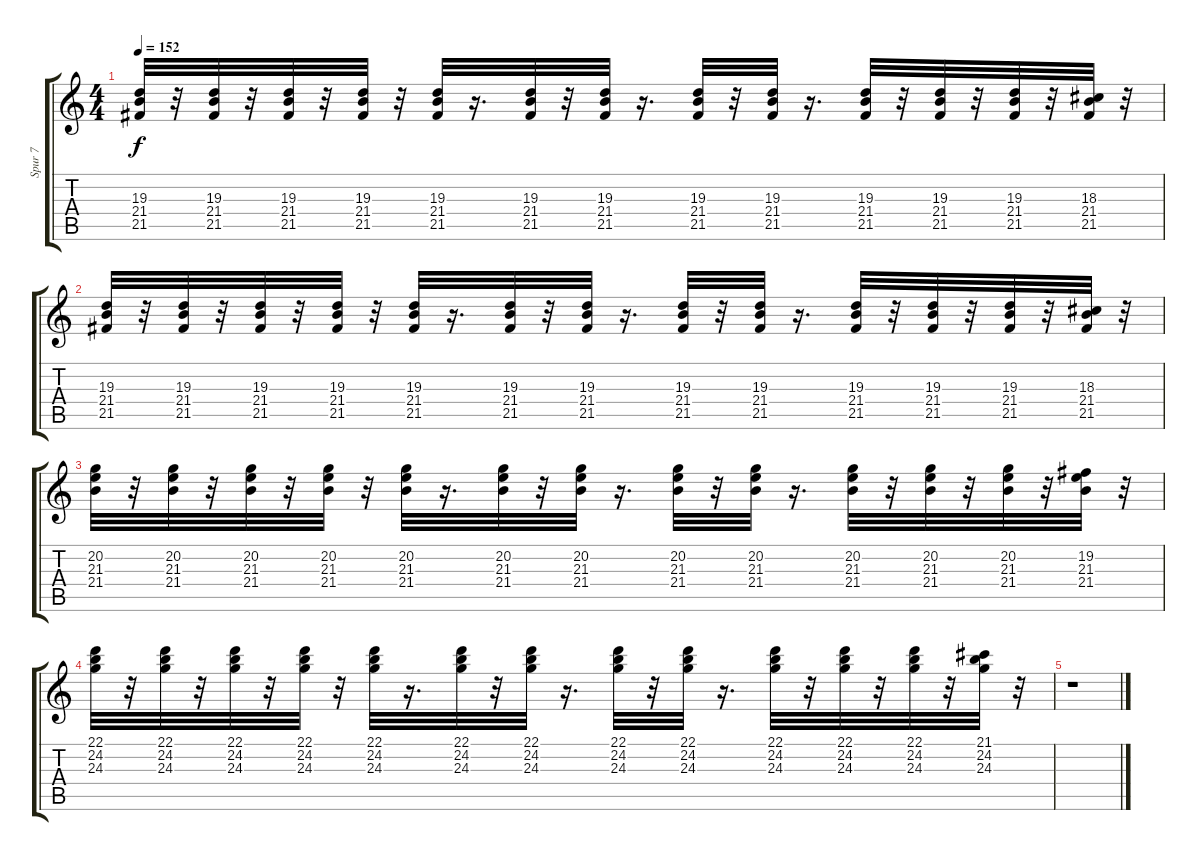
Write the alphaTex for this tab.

\track ("Spur 7" "Spur 7") {instrument pizzicatostrings}
\staff {score tabs}
\tuning (E4 B3 G3 D3 A2 E2) {hide}
\ts (4 4)
\tempo 152
\clef g2
\ks c
(19.3 21.4 21.5).32{dy f} r.32 (19.3 21.4 21.5).32 r.32 (19.3 21.4 21.5).32 r.32 (19.3 21.4 21.5).32 r.32 (19.3 21.4 21.5).32 r.16{d} (19.3 21.4 21.5).32 r.32 (19.3 21.4 21.5).32 r.16{d} (19.3 21.4 21.5).32 r.32 (19.3 21.4 21.5).32 r.16{d} (19.3 21.4 21.5).32 r.32 (19.3 21.4 21.5).32 r.32 (19.3 21.4 21.5).32 r.32 (18.3 21.4 21.5).32 r.32 |
(19.3 21.4 21.5).32 r.32 (19.3 21.4 21.5).32 r.32 (19.3 21.4 21.5).32 r.32 (19.3 21.4 21.5).32 r.32 (19.3 21.4 21.5).32 r.16{d} (19.3 21.4 21.5).32 r.32 (19.3 21.4 21.5).32 r.16{d} (19.3 21.4 21.5).32 r.32 (19.3 21.4 21.5).32 r.16{d} (19.3 21.4 21.5).32 r.32 (19.3 21.4 21.5).32 r.32 (19.3 21.4 21.5).32 r.32 (18.3 21.4 21.5).32 r.32 |
(20.2 21.3 21.4).32 r.32 (20.2 21.3 21.4).32 r.32 (20.2 21.3 21.4).32 r.32 (20.2 21.3 21.4).32 r.32 (20.2 21.3 21.4).32 r.16{d} (20.2 21.3 21.4).32 r.32 (20.2 21.3 21.4).32 r.16{d} (20.2 21.3 21.4).32 r.32 (20.2 21.3 21.4).32 r.16{d} (20.2 21.3 21.4).32 r.32 (20.2 21.3 21.4).32 r.32 (20.2 21.3 21.4).32 r.32 (19.2 21.3 21.4).32 r.32 |
(22.1 24.2 24.3).32 r.32 (22.1 24.2 24.3).32 r.32 (22.1 24.2 24.3).32 r.32 (22.1 24.2 24.3).32 r.32 (22.1 24.2 24.3).32 r.16{d} (22.1 24.2 24.3).32 r.32 (22.1 24.2 24.3).32 r.16{d} (22.1 24.2 24.3).32 r.32 (22.1 24.2 24.3).32 r.16{d} (22.1 24.2 24.3).32 r.32 (22.1 24.2 24.3).32 r.32 (22.1 24.2 24.3).32 r.32 (21.1 24.2 24.3).32 r.32 |
r.1
